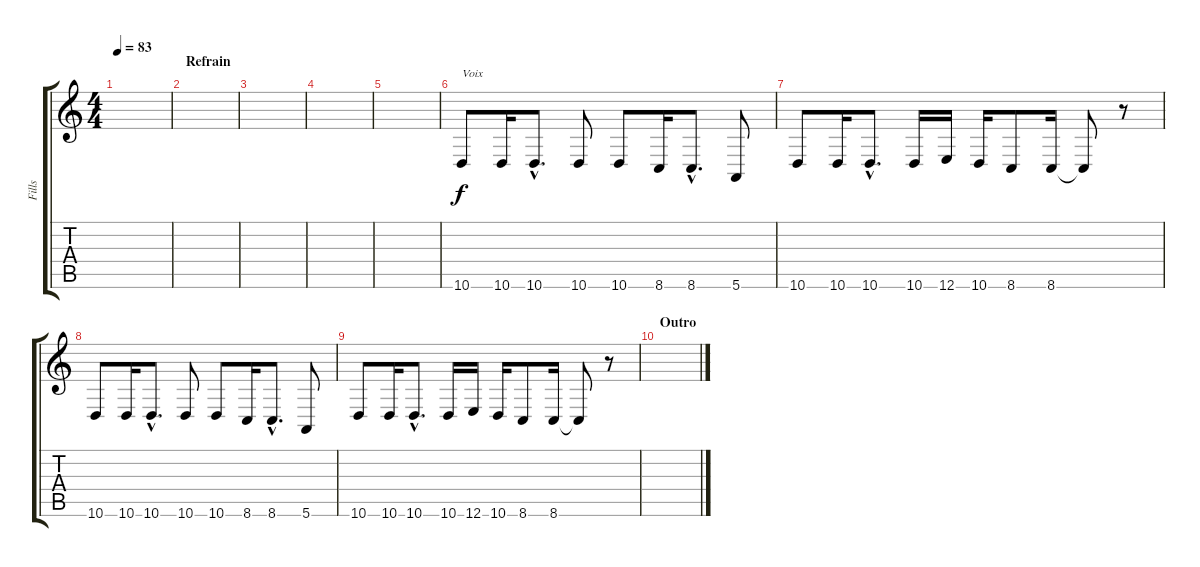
\track ("Fills" "Fills") {instrument synthstrings1}
\staff {score tabs}
\tuning (E4 B3 G3 D3 A2 E2) {hide}
\ts (4 4)
\tempo 83
\clef g2
\ks c
|
\section ("" "Refrain")
|
|
|
|
10.6.8{txt "Voix" instrument synthvoice} 10.6.16 10.6{hac}.8{d} 10.6.8 10.6.8 8.6.16 8.6{hac}.8{d} 5.6.8 |
10.6.8 10.6.16 10.6{hac}.8{d} 10.6.16 12.6.16 10.6.16 8.6.8 8.6.16 8.6{t}.8 r.8 |
10.6.8 10.6.16 10.6{hac}.8{d} 10.6.8 10.6.8 8.6.16 8.6{hac}.8{d} 5.6.8 |
10.6.8 10.6.16 10.6{hac}.8{d} 10.6.16 12.6.16 10.6.16 8.6.8 8.6.16 8.6{t}.8 r.8 |
\section ("" "Outro")
